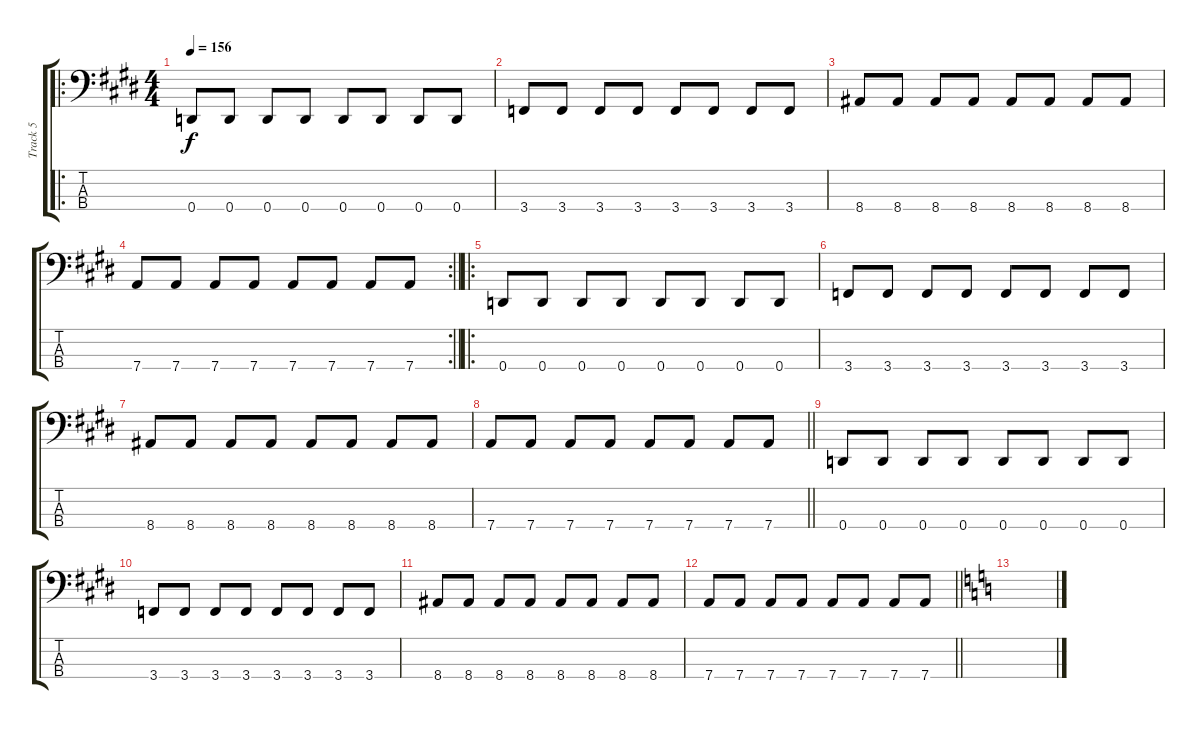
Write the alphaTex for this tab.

\track ("Track 5" "Track 5") {instrument electricbasspick}
\staff {score tabs}
\tuning (G2 D2 A1 D1) {hide}
\ro
\ts (4 4)
\tempo 156
\clef f4
\ks c#minor
0.4.8{dy f} 0.4.8 0.4.8 0.4.8 0.4.8 0.4.8 0.4.8 0.4.8 |
3.4.8 3.4.8 3.4.8 3.4.8 3.4.8 3.4.8 3.4.8 3.4.8 |
8.4.8 8.4.8 8.4.8 8.4.8 8.4.8 8.4.8 8.4.8 8.4.8 |
\rc 2
\barLineRight lightlight
7.4.8 7.4.8 7.4.8 7.4.8 7.4.8 7.4.8 7.4.8 7.4.8 |
\ro
0.4.8 0.4.8 0.4.8 0.4.8 0.4.8 0.4.8 0.4.8 0.4.8 |
3.4.8 3.4.8 3.4.8 3.4.8 3.4.8 3.4.8 3.4.8 3.4.8 |
8.4.8 8.4.8 8.4.8 8.4.8 8.4.8 8.4.8 8.4.8 8.4.8 |
\barLineRight lightlight
7.4.8 7.4.8 7.4.8 7.4.8 7.4.8 7.4.8 7.4.8 7.4.8 |
0.4.8 0.4.8 0.4.8 0.4.8 0.4.8 0.4.8 0.4.8 0.4.8 |
3.4.8 3.4.8 3.4.8 3.4.8 3.4.8 3.4.8 3.4.8 3.4.8 |
8.4.8 8.4.8 8.4.8 8.4.8 8.4.8 8.4.8 8.4.8 8.4.8 |
\barLineRight lightlight
7.4.8 7.4.8 7.4.8 7.4.8 7.4.8 7.4.8 7.4.8 7.4.8 |
\ks c
